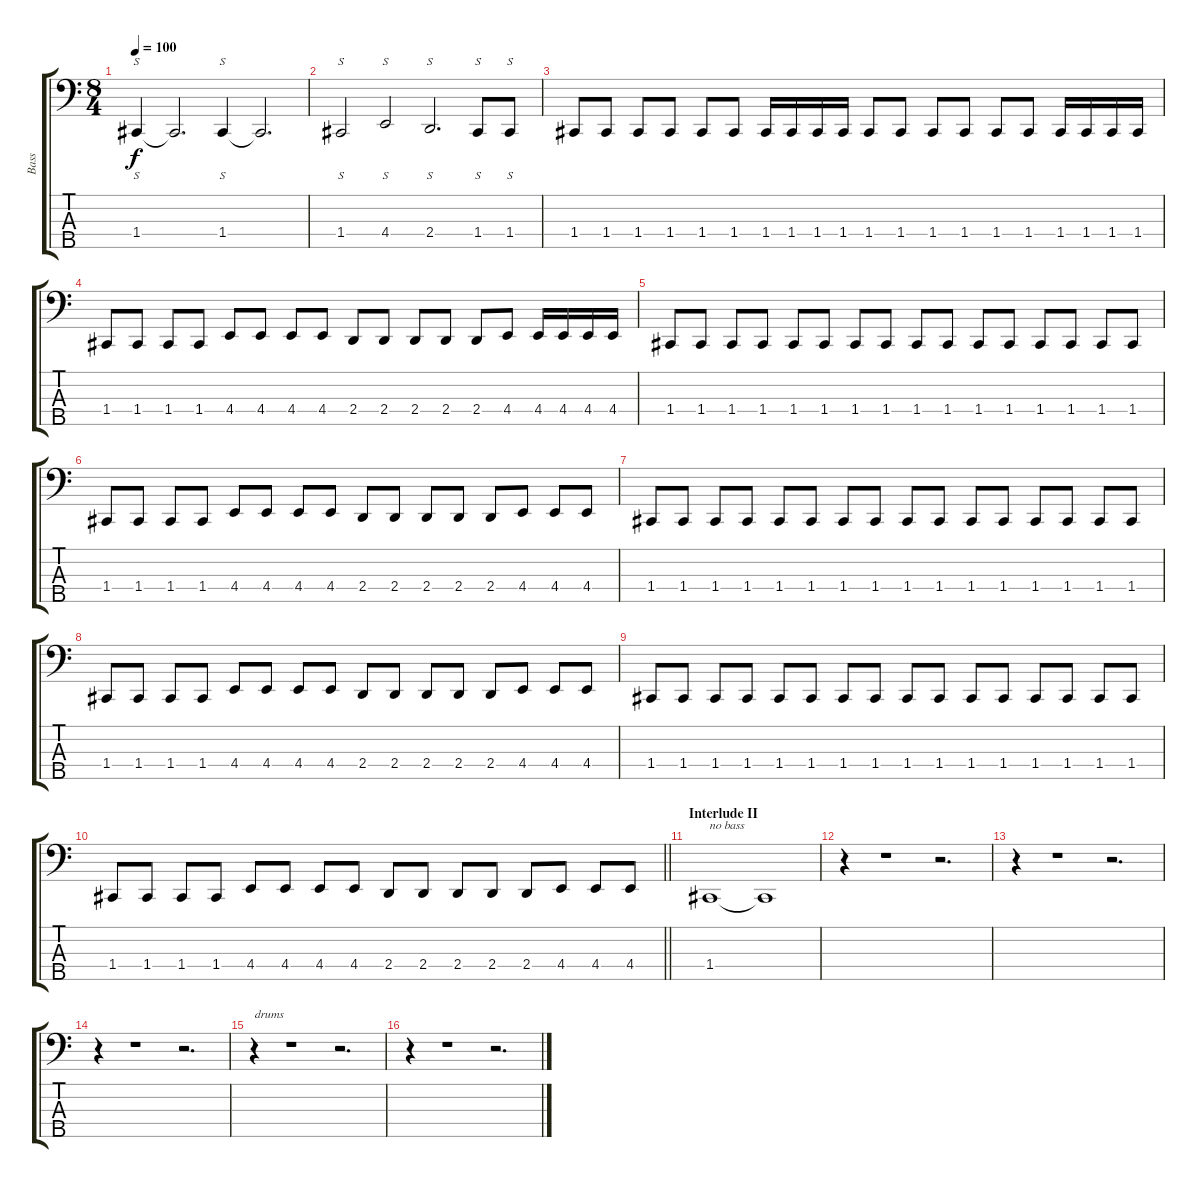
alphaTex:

\track ("Bass" "Bass") {mute instrument electricbasspick}
\staff {score tabs}
\tuning (Eb2 Bb1 F1 C1 G0) {hide}
\ts (8 4)
\tempo 100
\clef f4
\ks c
1.4.4{s dy f} 1.4{t}.2{d} 1.4.4{s} 1.4{t}.2{d} |
1.4.2{s} 4.4.2{s} 2.4.2{s d} 1.4.8{s} 1.4.8{s} |
1.4.8 1.4.8 1.4.8 1.4.8 1.4.8 1.4.8 1.4.16 1.4.16 1.4.16 1.4.16 1.4.8 1.4.8 1.4.8 1.4.8 1.4.8 1.4.8 1.4.16 1.4.16 1.4.16 1.4.16 |
1.4.8 1.4.8 1.4.8 1.4.8 4.4.8 4.4.8 4.4.8 4.4.8 2.4.8 2.4.8 2.4.8 2.4.8 2.4.8 4.4.8 4.4.16 4.4.16 4.4.16 4.4.16 |
1.4.8 1.4.8 1.4.8 1.4.8 1.4.8 1.4.8 1.4.8 1.4.8 1.4.8 1.4.8 1.4.8 1.4.8 1.4.8 1.4.8 1.4.8 1.4.8 |
1.4.8 1.4.8 1.4.8 1.4.8 4.4.8 4.4.8 4.4.8 4.4.8 2.4.8 2.4.8 2.4.8 2.4.8 2.4.8 4.4.8 4.4.8 4.4.8 |
1.4.8 1.4.8 1.4.8 1.4.8 1.4.8 1.4.8 1.4.8 1.4.8 1.4.8 1.4.8 1.4.8 1.4.8 1.4.8 1.4.8 1.4.8 1.4.8 |
1.4.8 1.4.8 1.4.8 1.4.8 4.4.8 4.4.8 4.4.8 4.4.8 2.4.8 2.4.8 2.4.8 2.4.8 2.4.8 4.4.8 4.4.8 4.4.8 |
1.4.8 1.4.8 1.4.8 1.4.8 1.4.8 1.4.8 1.4.8 1.4.8 1.4.8 1.4.8 1.4.8 1.4.8 1.4.8 1.4.8 1.4.8 1.4.8 |
\barLineRight lightlight
1.4.8 1.4.8 1.4.8 1.4.8 4.4.8 4.4.8 4.4.8 4.4.8 2.4.8 2.4.8 2.4.8 2.4.8 2.4.8 4.4.8 4.4.8 4.4.8 |
\section ("" "Interlude II")
1.4.1{txt "no bass"} 1.4{t}.1 |
r.4 r.1 r.2{d} |
r.4 r.1 r.2{d} |
r.4 r.1 r.2{d} |
r.4{txt "drums"} r.1 r.2{d} |
r.4 r.1 r.2{d}
